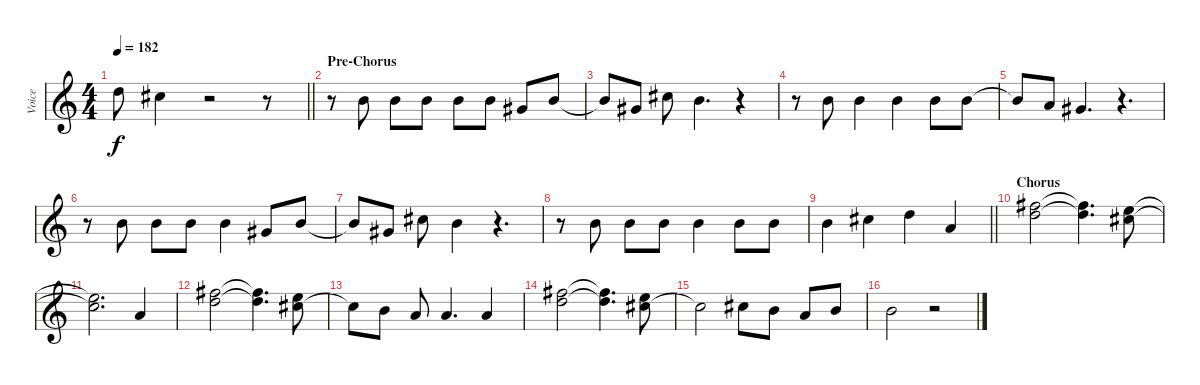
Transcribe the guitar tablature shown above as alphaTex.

\track ("Voice" "Voice") {instrument overdrivenguitar}
\staff {score}
\tuning (E4 B3 G3 D3 A2 E2) {hide}
\ts (4 4)
\tempo 182
\clef g2
\barLineRight lightlight
\ks c
3.2{t}.8{dy f} 2.2.4 r.2 r.8 |
\section ("" "Pre-Chorus")
r.8 4.3.8 4.3.8 4.3.8 4.3.8 4.3.8 1.3.8 4.3.8 |
4.3{t}.8 1.3.8 6.3.8 4.3.4{d} r.4 |
r.8 4.3.8 4.3.4 4.3.4 4.3.8 4.3.8 |
4.3{t}.8 2.3.8 1.3.4{d} r.4{d} |
r.8 4.3.8 4.3.8 4.3.8 4.3.4 1.3.8 4.3.8 |
4.3{t}.8 1.3.8 6.3.8 4.3.4 r.4{d} |
r.8 4.3.8 4.3.8 4.3.8 4.3.4 4.3.8 4.3.8 |
\barLineRight lightlight
0.2.4 6.3.4 7.3.4 2.3.4 |
\section ("" "Chorus")
(2.1 3.2).2 (2.1{t} 3.2{t}).4{d} (2.2 9.3).8 |
(2.2{t} 9.3{t}).2{d} 2.3.4 |
(2.1 3.2).2 (2.1{t} 3.2{t}).4{d} (0.1 2.2).8 |
2.2{t}.8 0.2.8 2.3.8 2.3.4{d} 2.3.4 |
(2.1 3.2).2 (2.1{t} 3.2{t}).4{d} (2.2 9.3).8 |
2.2{t}.2 2.2.8 0.2.8 2.3.8 4.3.8 |
0.2.2 r.2
